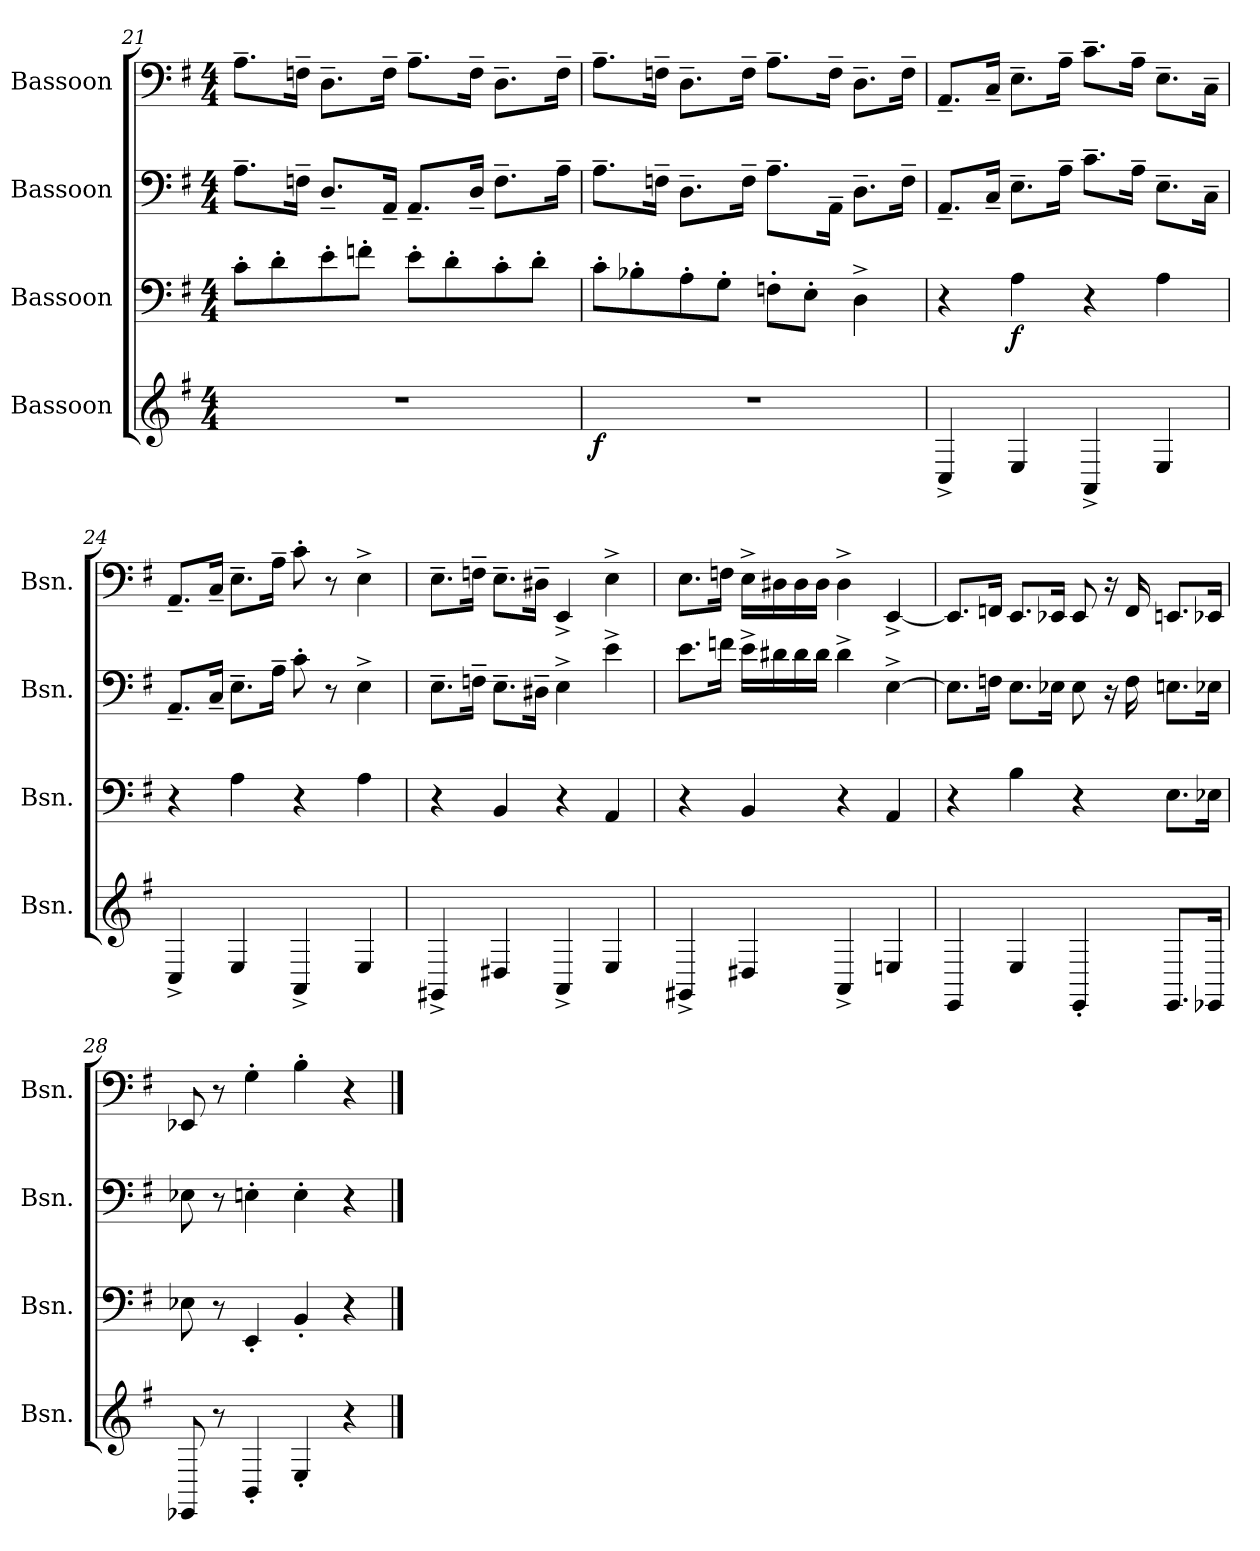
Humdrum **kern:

**kern	**dynam	**kern	**dynam	**kern	**kern
*part4	*part4	*part3	*part3	*part2	*part1
*staff4	*staff4	*staff3	*staff3	*staff2	*staff1
*I"Bassoon	*	*I"Bassoon	*	*I"Bassoon	*I"Bassoon
*I'Bsn.	*	*I'Bsn.	*	*I'Bsn.	*I'Bsn.
*clefG2	*	*clefF4	*	*clefF4	*clefF4
*k[f#]	*	*k[f#]	*	*k[f#]	*k[f#]
*M4/4	*	*M4/4	*	*M4/4	*M4/4
=21	=21	=21	=21	=21	=21
1r	.	8c'\L	.	8.A~\L	8.A~\L
.	.	8d'\	.	.	.
.	.	.	.	16Fn~\Jk	16Fn~\Jk
.	.	8e'\	.	8.D~/L	8.D~\L
.	.	8fn'\J	.	.	.
.	.	.	.	16AA~/Jk	16F~\Jk
.	.	8e'\L	.	8.AA~/L	8.A~\L
.	.	8d'\	.	.	.
.	.	.	.	16D~/Jk	16F~\Jk
.	.	8c'\	.	8.F~\L	8.D~\L
.	.	8d'\J	.	.	.
.	.	.	.	16A~\Jk	16F~\Jk
!!LO:PB:g=z
=22	=22	=22	=22	=22	=22
!	!LO:DY:b	!	!	!	!
1r	f	8c'\L	.	8.A~\L	8.A~\L
.	.	8B-X'\	.	.	.
.	.	.	.	16Fn~\Jk	16Fn~\Jk
.	.	8A'\	.	8.D~\L	8.D~\L
.	.	8G'\J	.	.	.
.	.	.	.	16F~\Jk	16F~\Jk
.	.	8Fn'\L	.	8.A~\L	8.A~\L
.	.	8E'\J	.	.	.
.	.	.	.	16AA~\Jk	16F~\Jk
.	.	4D^\	.	8.D~\L	8.D~\L
.	.	.	.	16F~\Jk	16F~\Jk
=23	=23	=23	=23	=23	=23
4C^/	.	4r	.	8.AA~/L	8.AA~/L
.	.	.	.	16C~/Jk	16C~/Jk
!	!	!	!LO:DY:b	!	!
4E/	.	4A\	f	8.E~\L	8.E~\L
.	.	.	.	16A~\Jk	16A~\Jk
4AA^/	.	4r	.	8.c~\L	8.c~\L
.	.	.	.	16A~\Jk	16A~\Jk
4E/	.	4A\	.	8.E~\L	8.E~\L
.	.	.	.	16C~\Jk	16C~\Jk
=24	=24	=24	=24	=24	=24
4C^/	.	4r	.	8.AA~/L	8.AA~/L
.	.	.	.	16C~/Jk	16C~/Jk
4E/	.	4A\	.	8.E~\L	8.E~\L
.	.	.	.	16A~\Jk	16A~\Jk
4AA^/	.	4r	.	8c'\	8c'\
.	.	.	.	8r	8r
4E/	.	4A\	.	4E^\	4E^\
=25	=25	=25	=25	=25	=25
4GG#X^/	.	4r	.	8.E~\L	8.E~\L
.	.	.	.	16Fn~\Jk	16Fn~\Jk
4D#X/	.	4BB/	.	8.E~\L	8.E~\L
.	.	.	.	16D#X~\Jk	16D#X~\Jk
4AA^/	.	4r	.	4E^\	4EE^/
4E/	.	4AA/	.	4e^\	4E^\
!!LO:LB:g=z
=26	=26	=26	=26	=26	=26
4GG#X^/	.	4r	.	8.e\L	8.E\L
.	.	.	.	16fn\Jk	16Fn\Jk
4D#X/	.	4BB/	.	16e^\LL	16E^\LL
.	.	.	.	16d#X\	16D#X\
.	.	.	.	16d#\	16D#\
.	.	.	.	16d#\JJ	16D#\JJ
4AA^/	.	4r	.	4d#^\	4D#^\
4En/	.	4AA/	.	[4E^\	[4EE^/
=27	=27	=27	=27	=27	=27
4EE/	.	4r	.	8.E\L]	8.EE/L]
.	.	.	.	16Fn\Jk	16FFn/Jk
4E/	.	4B\	.	8.E\L	8.EE/L
.	.	.	.	16E-X\Jk	16EE-X/Jk
4EE'/	.	4r	.	8E-\	8EE-/
.	.	.	.	16r	16r
.	.	.	.	16F\	16FF/
8.EE/L	.	8.E\L	.	8.En\L	8.EEn/L
16EE-X/Jk	.	16E-X\Jk	.	16E-X\Jk	16EE-X/Jk
=28	=28	=28	=28	=28	=28
8EE-X/	.	8E-X\	.	8E-X\	8EE-X/
8r	.	8r	.	8r	8r
4BB'/	.	4EE'/	.	4En'\	4G'\
4E'/	.	4BB'/	.	4E'\	4B'\
4r	.	4r	.	4r	4r
==	==	==	==	==	==
*-	*-	*-	*-	*-	*-
